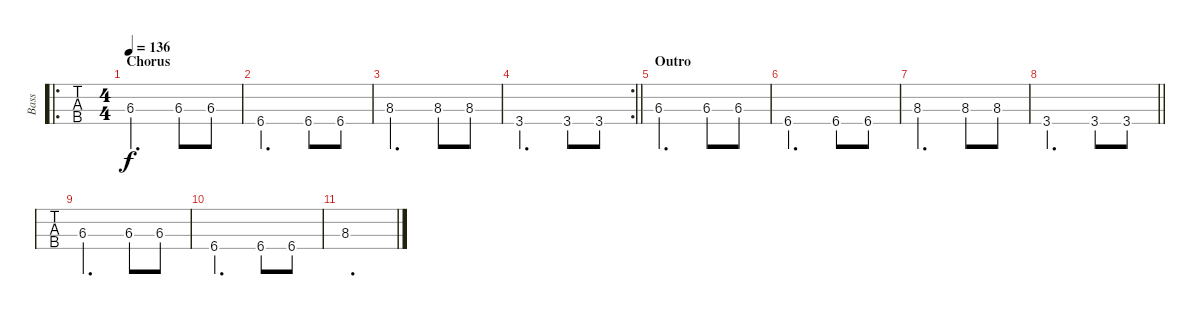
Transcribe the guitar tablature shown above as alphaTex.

\track ("Bass" "Bass") {instrument electricbassfinger}
\staff {tabs}
\tuning (G2 D2 A1 E1) {hide}
\ro
\ts (4 4)
\section ("" "Chorus")
\tempo 136
\clef f4
\ks c
6.3.2{d dy f} 6.3.8 6.3.8 |
6.4.2{d} 6.4.8 6.4.8 |
8.3.2{d} 8.3.8 8.3.8 |
\rc 2
\barLineRight lightlight
3.4.2{d} 3.4.8 3.4.8 |
\section ("" "Outro")
6.3.2{d} 6.3.8 6.3.8 |
6.4.2{d} 6.4.8 6.4.8 |
8.3.2{d} 8.3.8 8.3.8 |
\barLineRight lightlight
3.4.2{d} 3.4.8 3.4.8 |
6.3.2{d} 6.3.8 6.3.8 |
6.4.2{d} 6.4.8 6.4.8 |
8.3.1{d}
